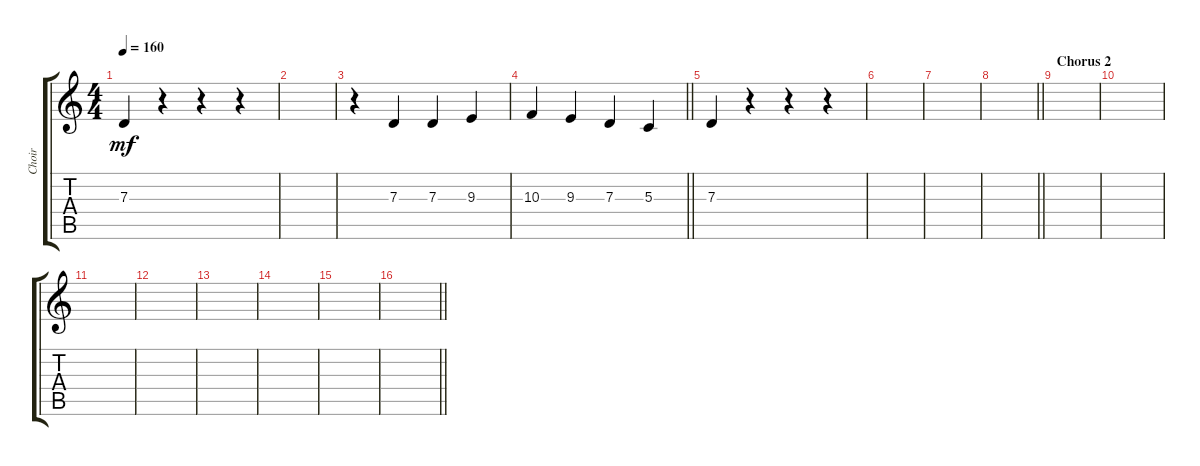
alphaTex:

\track ("Choir" "Choir") {instrument choiraahs}
\staff {score tabs}
\tuning (E4 B3 G3 D3 A2 E2) {hide}
\ts (4 4)
\tempo 160
\clef g2
\ks c
7.3.4{dy mf} r.4 r.4 r.4 |
|
r.4 7.3.4 7.3.4 9.3.4 |
\barLineRight lightlight
10.3.4 9.3.4 7.3.4 5.3.4 |
7.3.4 r.4 r.4 r.4 |
|
|
\barLineRight lightlight
|
\section ("" "Chorus 2")
|
|
|
|
|
|
|
\barLineRight lightlight
